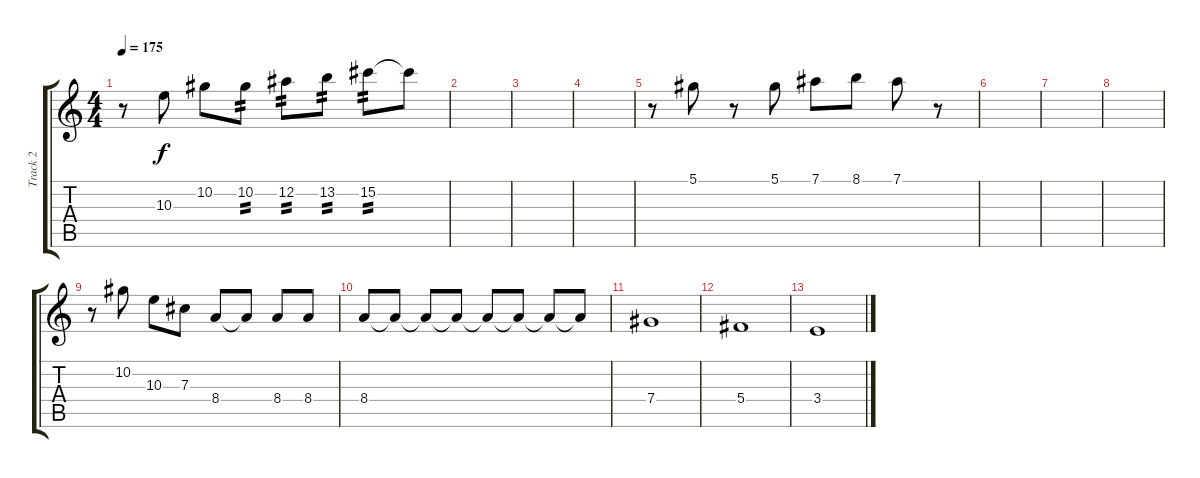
\track ("Track 2" "Track 2") {instrument electricguitarclean}
\staff {score tabs}
\tuning (Eb4 Bb3 Gb3 Db3 Ab2 Db2) {hide}
\ts (4 4)
\tempo 175
\clef g2
\ks c
r.8{dy f} 10.3.8 10.2.8 10.2.8{tp 2} 12.2.8{tp 2} 13.2.8{tp 2} 15.2.8{tp 2} 15.2{t}.8 |
|
|
|
r.8 5.1.8 r.8 5.1.8 7.1.8 8.1.8 7.1.8 r.8 |
|
|
|
r.8 10.2.8 10.3.8 7.3.8 8.4.8 8.4{t}.8 8.4.8 8.4.8 |
8.4.8 8.4{t}.8 8.4{t}.8 8.4{t}.8 8.4{t}.8 8.4{t}.8 8.4{t}.8 8.4{t}.8 |
7.4.1 |
5.4.1 |
3.4.1
